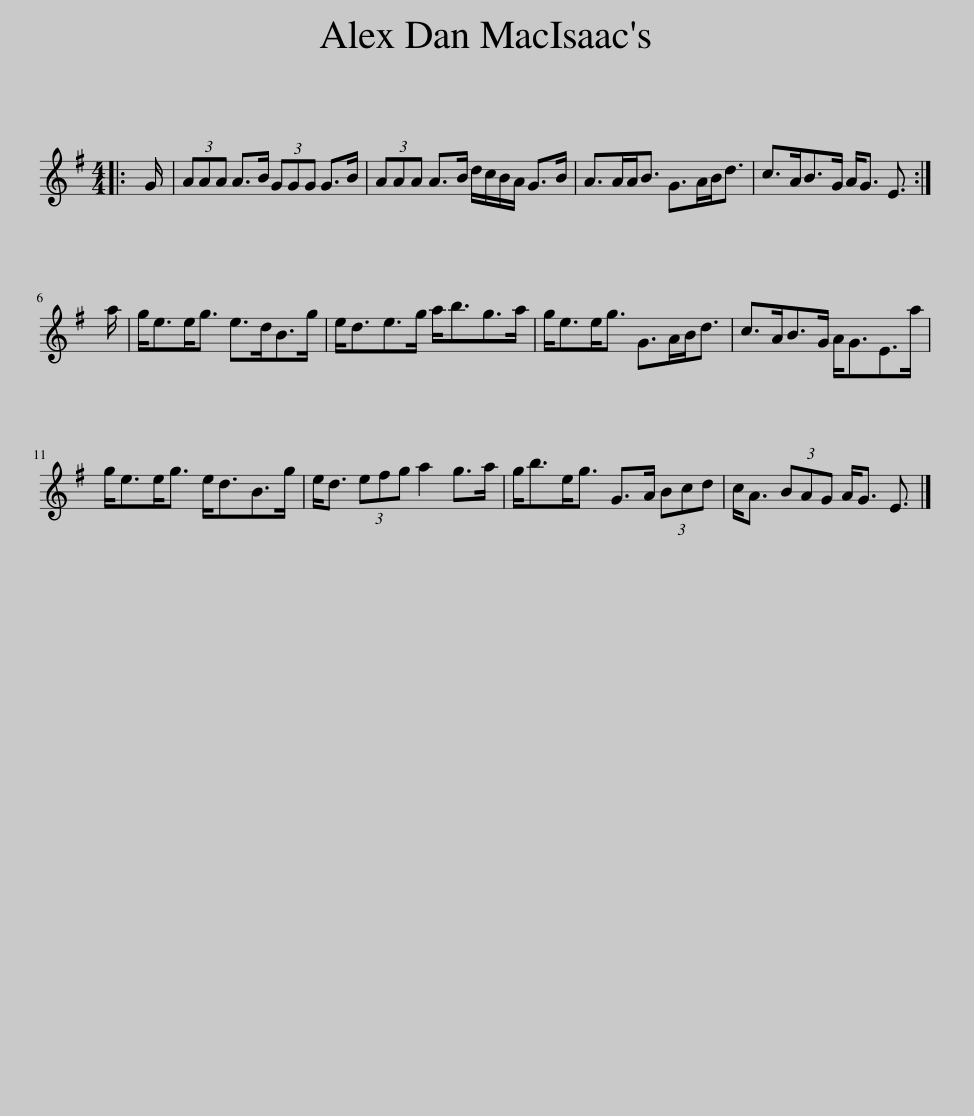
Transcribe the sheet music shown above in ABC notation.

X:1
L:1/8
M:4/4
I:linebreak $
K:G
V:1 treble
V:1
|: G/ | (3AAA A>B (3GGG G>B | (3AAA A>B d/c/B/A/ G>B | A>AA<B G>AB<d | c>AB>G A<G E3/2 :|$ %5
 a/ | g<ee<g e>dB>g | e<de>g a<bg>a | g<ee<g G>AB<d | c>AB>G A<GE>a |$ %10
 g<ee<g e<dB>g | e<d (3efg a2 g>a | g<be<g G>A (3Bcd | c<A (3BAG A<G E3/2 |] %14
